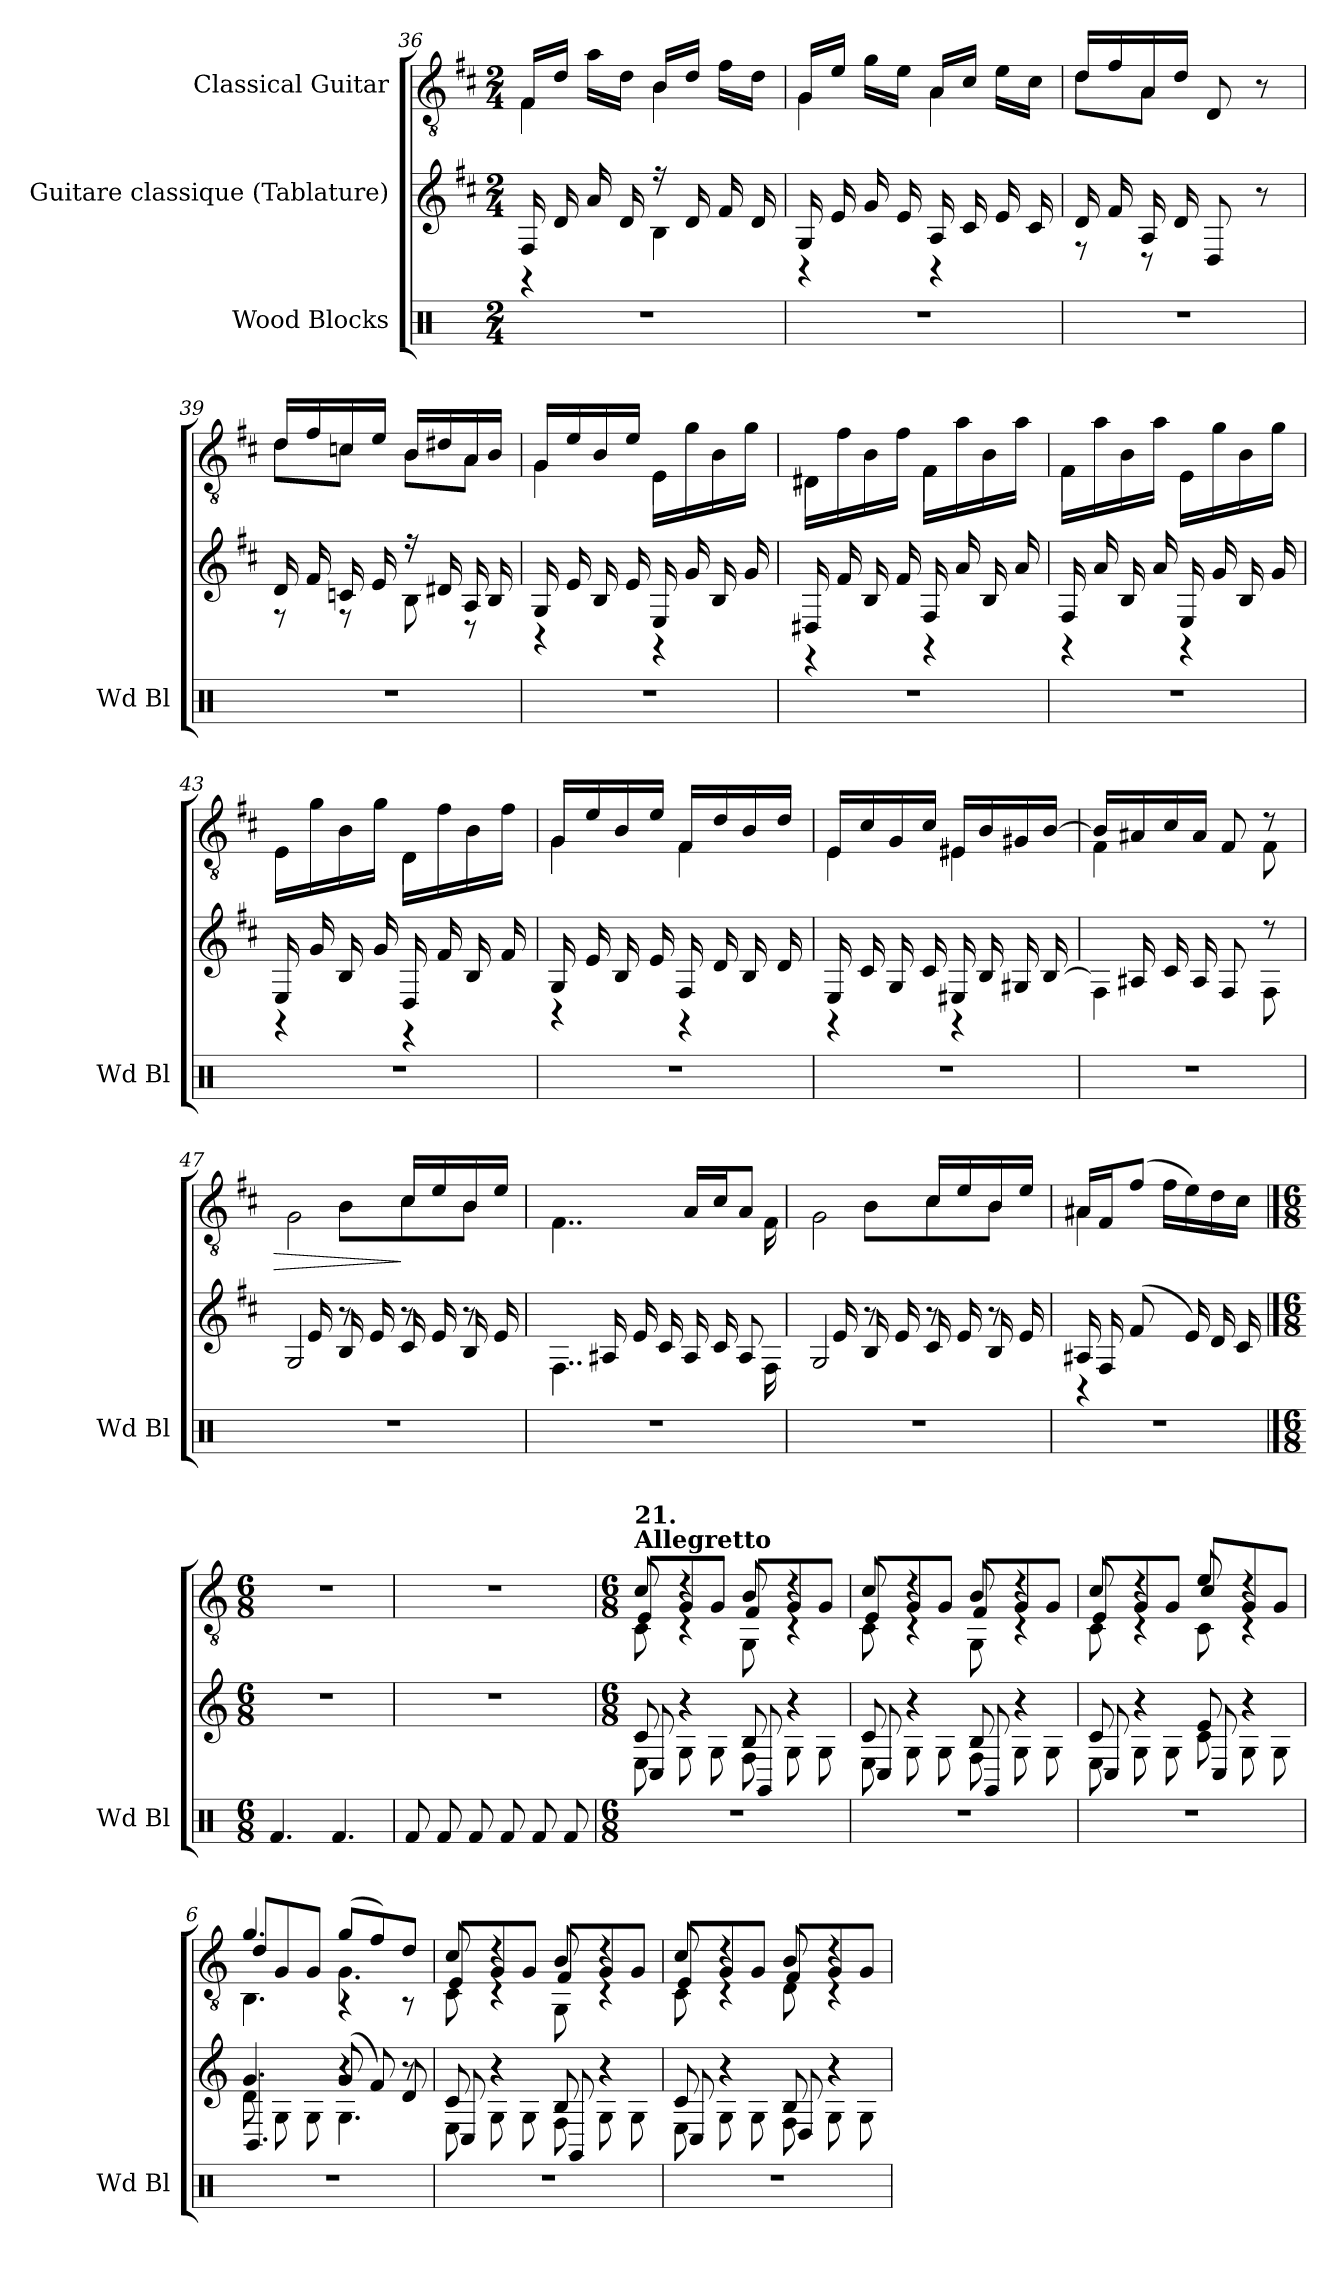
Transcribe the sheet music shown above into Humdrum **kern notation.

**kern	**kern	**kern	**dynam
*part3	*part2	*part1	*part1
*staff3	*staff2	*staff1	*staff1
*I"Wood Blocks	*I"Guitare classique (Tablature)	*I"Classical Guitar	*
*I'Wd Bl	*	*	*
*clefX	*	*clefGv2	*
*k[]	*k[f#c#]	*k[f#c#]	*
*M2/4	*M2/4	*M2/4	*
=36	=36	=36	=36
*	*^	*^	*
2r	16F#	4r	16F#/LL	4F#\	.
.	16d	.	16d/JJ	.	.
.	16a	.	16a>\LL	.	.
.	16d	.	16d\JJ	.	.
.	16r	4B	16B</LL	4B\	.
.	16d	.	16d/JJ	.	.
.	16f#	.	16f#<\LL	.	.
.	16d	.	16d>\JJ	.	.
!!LO:LB:g=z	!!
=37	=37	=37	=37	=37	=37
2r	16G	4r	16G/LL	4G\	.
.	16e	.	16e/JJ	.	.
.	16g	.	16g>\LL	.	.
.	16e	.	16e\JJ	.	.
.	16A<	4r	16A</LL	4A\	.
.	16c#	.	16c#/JJ	.	.
.	16e	.	16e\LL	.	.
.	16c#	.	16c#\JJ	.	.
=38	=38	=38	=38	=38	=38
2r	16d	8r	16d/LL	8d\L	.
.	16f#	.	16f#/	.	.
.	16A	8r	16A/	8A\J	.
.	16d	.	16d/JJ	.	.
.	8D	4ryy	8D/	4ryy	.
.	8r	.	8r	.	.
=39	=39	=39	=39	=39	=39
2r	16d	8r	16d/LL	8d\L	.
.	16f#	.	16f#/	.	.
.	16cn<	8r	16cn</	8c\J	.
.	16e	.	16e/JJ	.	.
.	16r	8B	16B</LL	8B\L	.
.	16d#X	.	16d#X/	.	.
.	16A<	8r	16A</	8A\J	.
.	16B	.	16B/JJ	.	.
=40	=40	=40	=40	=40	=40
2r	16G	4r	16G/LL	4G\	.
.	16e	.	16e/	.	.
.	16B	.	16B/	.	.
.	16e	.	16e/JJ	.	.
.	16E	4r	16E/LL	4E\	.
.	16g	.	16g>\	.	.
.	16B	.	16B\	.	.
.	16g	.	16g\JJ	.	.
=41	=41	=41	=41	=41	=41
2r	16D#X	4r	16D#X/LL	4D#<\	.
.	16f#	.	16f#>\	.	.
.	16B	.	16B\	.	.
.	16f#	.	16f#\JJ	.	.
.	16F#	4r	16F#/LL	4F#<\	.
.	16a	.	16a>\	.	.
.	16B	.	16B\	.	.
.	16a	.	16a\JJ	.	.
!!LO:LB:g=z	!!
=42	=42	=42	=42	=42	=42
2r	16F#	4r	16F#/LL	4F#\	.
.	16a	.	16a\	.	.
.	16B	.	16B\	.	.
.	16a	.	16a\JJ	.	.
.	16E	4r	16E/LL	4E<\	.
.	16g	.	16g>\	.	.
.	16B	.	16B\	.	.
.	16g	.	16g\JJ	.	.
=43	=43	=43	=43	=43	=43
2r	16E	4r	16E/LL	4E\	.
.	16g	.	16g\	.	.
.	16B	.	16B\	.	.
.	16g	.	16g\JJ	.	.
.	16D	4r	16D/LL	4D\	.
.	16f#	.	16f#>\	.	.
.	16B	.	16B\	.	.
.	16f#	.	16f#\JJ	.	.
=44	=44	=44	=44	=44	=44
2r	16G	4r	16G/LL	4G\	.
.	16e	.	16e/	.	.
.	16B	.	16B/	.	.
.	16e	.	16e/JJ	.	.
.	16F#<	4r	16F#</LL	4F#\	.
.	16d	.	16d/	.	.
.	16B<	.	16B</	.	.
.	16d	.	16d/JJ	.	.
=45	=45	=45	=45	=45	=45
2r	16E	4r	16E/LL	4E\	.
.	16c#	.	16c#/	.	.
.	16G	.	16G/	.	.
.	16c#	.	16c#/JJ	.	.
.	16E#X<	4r	16E#X</LL	4E#\	.
.	16B	.	16B/	.	.
.	16G#X<	.	16G#X</	.	.
.	[16B	.	[16B/JJ	.	.
=46	=46	=46	=46	=46	=46
2r	16Byy]	4F#<	16B/LL]	4F#<\	.
.	16A#X	.	16A#X/	.	.
.	16c#	.	16c#/	.	.
.	16A#	.	16A#/JJ	.	.
.	8F#	8ryy	8F#/	8ryy	.
.	8r	8F#	8rd	8F#\	.
!!LO:LB:g=z
=47	=47	=47	=47	=47	=47
*	*	*^	*	*	*
!	!	!	!	!	!	!LO:HP:b
*	*	*	*	*	*^	*
2r	16Gyy	8ryy	2G	16G/LLyy	8ryy	2G\	>
.	16e	.	.	16e/	.	.	.
.	16B<	8r	.	16B</	8B\L	.	.
.	16e	.	.	16e/JJ	.	.	.
.	16c#<	8r	.	16c#</LL	8c#\	.	]
.	16e	.	.	16e/	.	.	.
.	16B<	8r	.	16B</	8B\J	.	.
.	16e	.	.	16e/JJ	.	.	.
*	*	*v	*v	*	*	*	*
*	*	*	*	*v	*v	*
=48	=48	=48	=48	=48	=48
2r	16F#<yy	4..F#	16F#</LLyy	4..F#\	.
.	16A#X	.	16A#X/	.	.
.	16e	.	16e/	.	.
.	16c#	.	16c#/JJ	.	.
.	16A#	.	16A#/LL	.	.
.	16c#	.	16c#/J	.	.
.	8A#	.	8A#/J	.	.
.	.	16F#	.	16F#\	.
=49	=49	=49	=49	=49	=49
*	*	*^	*	*^	*
2r	16Gyy	8ryy	2G	16G^/LLyy	8ryy	2G\	.
.	16e	.	.	16e/	.	.	.
.	16B	8r	.	16B/	8B\L	.	.
.	16e	.	.	16e/JJ	.	.	.
.	16c#	8r	.	16c#/LL	8c#\	.	.
.	16e	.	.	16e/	.	.	.
.	16B	8r	.	16B/	8B\J	.	.
.	16e	.	.	16e/JJ	.	.	.
*	*	*v	*v	*	*	*	*
*	*	*	*	*v	*v	*
=50	=50	=50	=50	=50	=50
2r	16A#X<	4r	16A#X</LL	4A#\	.
.	16F#	.	16F#/J	.	.
.	(>8f#	.	(<8f#/J	.	.
.	16f#yy	4ryy	16f#\LL	4ryy	.
.	16e)	.	16e\)	.	.
.	16d	.	16d\	.	.
.	16c#	.	16c#\JJ	.	.
*	*v	*v	*	*	*
*	*	*v	*v	*
!!LO:PB:g=z
==1	==1	==1	==1
*stria1	*stria6	*	*
*	*k[]	*k[]	*
*M6/8	*M6/8	*M6/8	*
*	*	*MM114	*
4.Rf/	2.r	2.r	.
4.Rf/	.	.	.
=2	=2	=2	=2
8Rf/	2.r	2.r	.
8Rf/	.	.	.
8Rf/	.	.	.
8Rf/	.	.	.
8Rf/	.	.	.
8Rf/	.	.	.
=3	=3	=3	=3
*M6/8	*M6/8	*M6/8	*
*	*	*MM114	*
*	*^	*^	*
*	*	*^	*	*^	*
!	!	!	!	!LO:TX:a:B:t=Allegretto	!	!	!
!	!	!	!	!LO:TX:a:B:t=21.	!	!	!
2.r	8c	8E<	8C<	8c/	8E/L	8C<\	.
.	4r	8G	4r	4rd	8G/	4rC	.
.	.	8G	.	.	8G/J	.	.
.	8B	8F<	8GG<	8B/	8F/L	8GG<\	.
.	4r	8G	4r	4rd	8G/	4rC	.
.	.	8G	.	.	8G/J	.	.
=4	=4	=4	=4	=4	=4	=4	=4
2.r	8c	8E	8C	8c/	8E/L	8C\	.
.	4r	8G	4r	4rd	8G/	4rC	.
.	.	8G	.	.	8G/J	.	.
.	8B	8F	8GG	8B/	8F/L	8GG\	.
.	4r	8G	4r	4rd	8G/	4rC	.
.	.	8G	.	.	8G/J	.	.
=5	=5	=5	=5	=5	=5	=5	=5
2.r	8c	8E<	8C<	8c/	8E/L	8C<\	.
.	4r	8G	4r	4rd	8G/	4rC	.
.	.	8G	.	.	8G/J	.	.
.	8e	8c	8C	8e/	8c\L	8C\	.
.	4r	8G	4r	4rd	8G/	4rC	.
.	.	8G	.	.	8G/J	.	.
=6	=6	=6	=6	=6	=6	=6	=6
2.r	4.g	8d<	4.BB<	4.g/	8d<\L	4.BB<\	.
.	.	8G	.	.	8G/	.	.
.	.	8G	.	.	8G/J	.	.
.	(>8g	4.G	4r	(<8g/L	4.G\	4rAA	.
.	8f)	.	.	8f/)	.	.	.
.	8d	.	8r	8d/J	.	8rAA	.
!!LO:LB:g=z	!!	!!
=7	=7	=7	=7	=7	=7	=7	=7
2.r	8c	8E	8C	8c/	8E/L	8C\	.
.	4r	8G	4r	4rd	8G/	4rC	.
.	.	8G	.	.	8G/J	.	.
.	8B	8F	8GG	8B/	8F/L	8GG\	.
.	4r	8G	4r	4rd	8G/	4rC	.
.	.	8G	.	.	8G/J	.	.
=8	=8	=8	=8	=8	=8	=8	=8
2.r	8c	8E	8C	8c/	8E/L	8C\	.
.	4r	8G	4r	4rd	8G/	4rC	.
.	.	8G	.	.	8G/J	.	.
.	8B	8F<	8D<	8B/	8F/L	8D<\	.
.	4r	8G	4r	4rd	8G/	4rC	.
.	.	8G	.	.	8G/J	.	.
*	*v	*v	*v	*	*	*	*
*	*	*v	*v	*v	*
=	=	=	=
*-	*-	*-	*-
